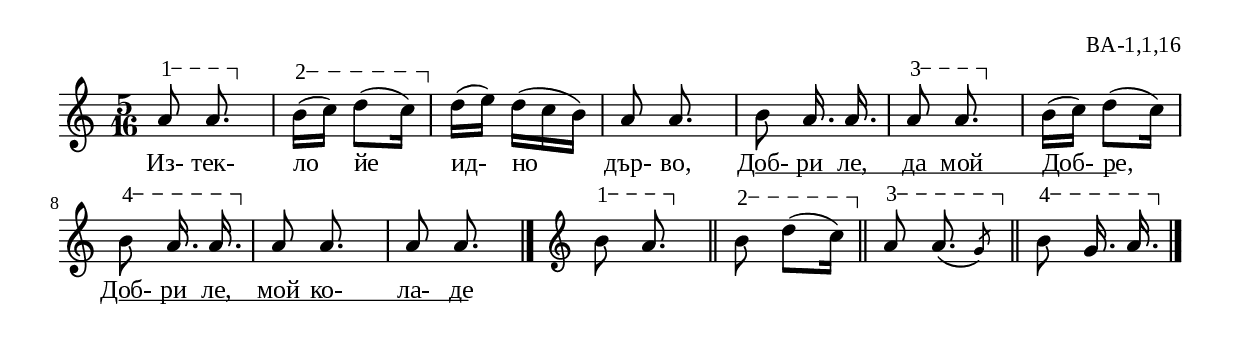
%{
ba_001_1_16
%}

\include "td-preamble.ly"

\score {
\relative c'' {
%\tempo 8 = 152
\time 5/16
\varA
a8\startTextSpan a8.\stopTextSpan\noBeam | 
\varB
b16\startTextSpan[( c]) d8[( c16\stopTextSpan]) | 
d[( e]) d[( c b]) | a8 a8.\noBeam | b8 a16.\noBeam a | 
\varC
a8\startTextSpan a8.\stopTextSpan\noBeam | 
b16[( c]) d8[( c16]) | 
\varD
b8\startTextSpan a16.\noBeam a\stopTextSpan |
a8 a8.\noBeam | a8 a8.\noBeam
 \bar "|." 
\endmmm
\varA
b8\startTextSpan a8.\stopTextSpan\noBeam \bar "||"
\varB
b8\startTextSpan d8[( c16\stopTextSpan]) \bar "||"
\varC
a8\startTextSpan \afterGrace a8.\( { \stdB g8\stopTextSpan\) \stdE } \bar "||"
\varD
b8\startTextSpan g16.\noBeam a\stopTextSpan
 \bar "|."  
}
\addlyrics { Из- тек- ло йе ид- но дър- во, 
Доб- \startTextSpan ри ле, да мой Доб- ре, \stopTextSpan
Доб- \startTextSpan ри ле, мой ко- ла- де \stopTextSpan }
%
\layout {
  indent = #0
  line-width = 190\mm
  ragged-right=##f
\context {
      \Lyrics
      \consists "Text_spanner_engraver"
      \override TextSpanner #'direction = #DOWN
      \override TextSpanner #'style = #'line    
      \override TextSpanner #'outside-staff-priority = ##f
      \override TextSpanner #'padding = #0.2 % sets the distance of the line from the lyrics
      \override TextSpanner #'bound-details =
      #`((left . ((Y . 0)
                  (padding . 0)
                  (attach-dir . ,LEFT)))
         (left-broken . ((end-on-note . #t)))
         (right . ((Y . 0)
                   (padding . 0)
                   (attach-dir . ,RIGHT))))
    }

}
%
\midi { 
	\context {
		\Score tempoWholesPerMinute = #(ly:make-moment 152 8)
		}
	}
}
%
\header{
  opus = "ВА-1,1,16"
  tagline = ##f
}


